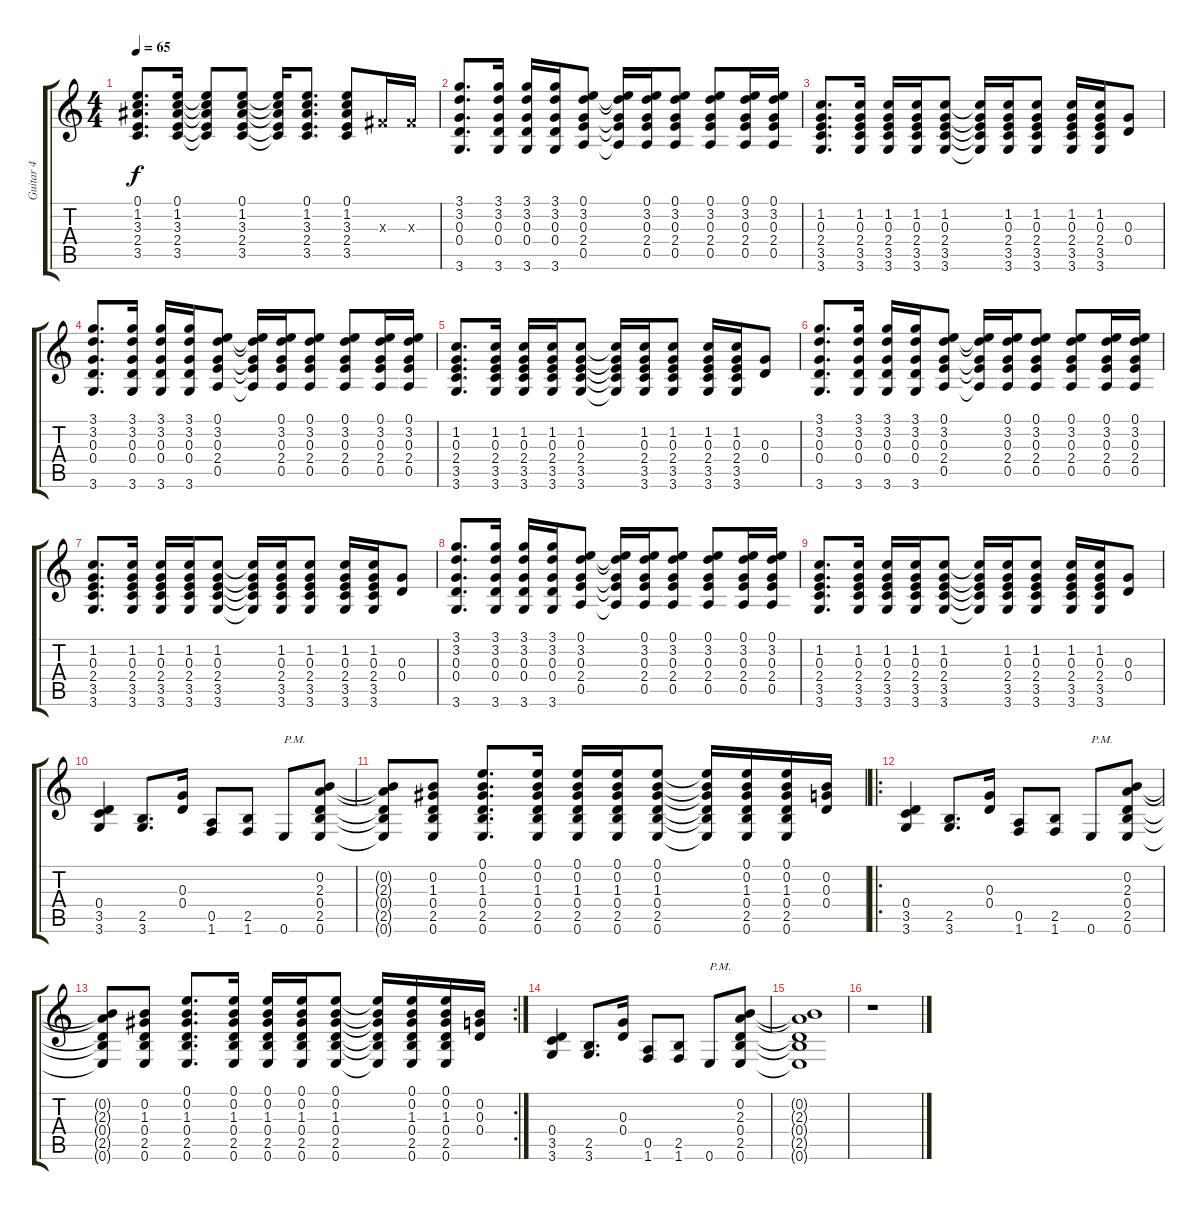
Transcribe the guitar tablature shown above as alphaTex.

\track ("Guitar 4" "Guitar 4") {instrument electricguitarclean}
\staff {score tabs}
\tuning (E4 B3 G3 D3 A2 E2) {hide}
\ts (4 4)
\tempo 65
\clef g2
\ks c
(0.1 1.2 3.3 2.4 3.5).8{d dy f} (0.1 1.2 3.3 2.4 3.5).16 (0.1{t} 1.2{t} 3.3{t} 2.4{t} 3.5{t}).8 (0.1 1.2 3.3 2.4 3.5).8 (0.1{t} 1.2{t} 3.3{t} 2.4{t} 3.5{t}).16 (0.1 1.2 3.3 2.4 3.5).8{d} (0.1 1.2 3.3 2.4 3.5).8 -1.3{x}.16 -1.3{x}.16 |
(3.1 3.2 0.3 0.4 3.6).8{d} (3.1 3.2 0.3 0.4 3.6).16 (3.1 3.2 0.3 0.4 3.6).16 (3.1 3.2 0.3 0.4 3.6).16 (0.1 3.2 0.3 2.4 0.5).8 (0.1{t} 3.2{t} 0.3{t} 2.4{t} 0.5{t}).16 (0.1 3.2 0.3 2.4 0.5).16 (0.1 3.2 0.3 2.4 0.5).8 (0.1 3.2 0.3 2.4 0.5).8 (0.1 3.2 0.3 2.4 0.5).16 (0.1 3.2 0.3 2.4 0.5).16 |
(1.2 0.3 2.4 3.5 3.6).8{d} (1.2 0.3 2.4 3.5 3.6).16 (1.2 0.3 2.4 3.5 3.6).16 (1.2 0.3 2.4 3.5 3.6).16 (1.2 0.3 2.4 3.5 3.6).8 (1.2{t} 0.3{t} 2.4{t} 3.5{t} 3.6{t}).16 (1.2 0.3 2.4 3.5 3.6).16 (1.2 0.3 2.4 3.5 3.6).8 (1.2 0.3 2.4 3.5 3.6).16 (1.2 0.3 2.4 3.5 3.6).16 (0.3 0.4).8 |
(3.1 3.2 0.3 0.4 3.6).8{d} (3.1 3.2 0.3 0.4 3.6).16 (3.1 3.2 0.3 0.4 3.6).16 (3.1 3.2 0.3 0.4 3.6).16 (0.1 3.2 0.3 2.4 0.5).8 (0.1{t} 3.2{t} 0.3{t} 2.4{t} 0.5{t}).16 (0.1 3.2 0.3 2.4 0.5).16 (0.1 3.2 0.3 2.4 0.5).8 (0.1 3.2 0.3 2.4 0.5).8 (0.1 3.2 0.3 2.4 0.5).16 (0.1 3.2 0.3 2.4 0.5).16 |
(1.2 0.3 2.4 3.5 3.6).8{d} (1.2 0.3 2.4 3.5 3.6).16 (1.2 0.3 2.4 3.5 3.6).16 (1.2 0.3 2.4 3.5 3.6).16 (1.2 0.3 2.4 3.5 3.6).8 (1.2{t} 0.3{t} 2.4{t} 3.5{t} 3.6{t}).16 (1.2 0.3 2.4 3.5 3.6).16 (1.2 0.3 2.4 3.5 3.6).8 (1.2 0.3 2.4 3.5 3.6).16 (1.2 0.3 2.4 3.5 3.6).16 (0.3 0.4).8 |
(3.1 3.2 0.3 0.4 3.6).8{d} (3.1 3.2 0.3 0.4 3.6).16 (3.1 3.2 0.3 0.4 3.6).16 (3.1 3.2 0.3 0.4 3.6).16 (0.1 3.2 0.3 2.4 0.5).8 (0.1{t} 3.2{t} 0.3{t} 2.4{t} 0.5{t}).16 (0.1 3.2 0.3 2.4 0.5).16 (0.1 3.2 0.3 2.4 0.5).8 (0.1 3.2 0.3 2.4 0.5).8 (0.1 3.2 0.3 2.4 0.5).16 (0.1 3.2 0.3 2.4 0.5).16 |
(1.2 0.3 2.4 3.5 3.6).8{d} (1.2 0.3 2.4 3.5 3.6).16 (1.2 0.3 2.4 3.5 3.6).16 (1.2 0.3 2.4 3.5 3.6).16 (1.2 0.3 2.4 3.5 3.6).8 (1.2{t} 0.3{t} 2.4{t} 3.5{t} 3.6{t}).16 (1.2 0.3 2.4 3.5 3.6).16 (1.2 0.3 2.4 3.5 3.6).8 (1.2 0.3 2.4 3.5 3.6).16 (1.2 0.3 2.4 3.5 3.6).16 (0.3 0.4).8 |
(3.1 3.2 0.3 0.4 3.6).8{d} (3.1 3.2 0.3 0.4 3.6).16 (3.1 3.2 0.3 0.4 3.6).16 (3.1 3.2 0.3 0.4 3.6).16 (0.1 3.2 0.3 2.4 0.5).8 (0.1{t} 3.2{t} 0.3{t} 2.4{t} 0.5{t}).16 (0.1 3.2 0.3 2.4 0.5).16 (0.1 3.2 0.3 2.4 0.5).8 (0.1 3.2 0.3 2.4 0.5).8 (0.1 3.2 0.3 2.4 0.5).16 (0.1 3.2 0.3 2.4 0.5).16 |
(1.2 0.3 2.4 3.5 3.6).8{d} (1.2 0.3 2.4 3.5 3.6).16 (1.2 0.3 2.4 3.5 3.6).16 (1.2 0.3 2.4 3.5 3.6).16 (1.2 0.3 2.4 3.5 3.6).8 (1.2{t} 0.3{t} 2.4{t} 3.5{t} 3.6{t}).16 (1.2 0.3 2.4 3.5 3.6).16 (1.2 0.3 2.4 3.5 3.6).8 (1.2 0.3 2.4 3.5 3.6).16 (1.2 0.3 2.4 3.5 3.6).16 (0.3 0.4).8 |
(0.4 3.5 3.6).4 (2.5 3.6).8{d} (0.3 0.4).16 (0.5 1.6).8 (2.5 1.6).8 0.6.8{txt "P.M."} (0.2 2.3 0.4 2.5 0.6).8 |
(0.2{t} 2.3{t} 0.4{t} 2.5{t} 0.6{t}).8 (0.2 1.3 0.4 2.5 0.6).8 (0.1 0.2 1.3 0.4 2.5 0.6).8{d} (0.1 0.2 1.3 0.4 2.5 0.6).16 (0.1 0.2 1.3 0.4 2.5 0.6).16 (0.1 0.2 1.3 0.4 2.5 0.6).16 (0.1 0.2 1.3 0.4 2.5 0.6).8 (0.1{t} 0.2{t} 1.3{t} 0.4{t} 2.5{t} 0.6{t}).16 (0.1 0.2 1.3 0.4 2.5 0.6).16 (0.1 0.2 1.3 0.4 2.5 0.6).16 (0.2 0.3 0.4).16 |
\ro
(0.4 3.5 3.6).4 (2.5 3.6).8{d} (0.3 0.4).16 (0.5 1.6).8 (2.5 1.6).8 0.6.8{txt "P.M."} (0.2 2.3 0.4 2.5 0.6).8 |
\rc 2
(0.2{t} 2.3{t} 0.4{t} 2.5{t} 0.6{t}).8 (0.2 1.3 0.4 2.5 0.6).8 (0.1 0.2 1.3 0.4 2.5 0.6).8{d} (0.1 0.2 1.3 0.4 2.5 0.6).16 (0.1 0.2 1.3 0.4 2.5 0.6).16 (0.1 0.2 1.3 0.4 2.5 0.6).16 (0.1 0.2 1.3 0.4 2.5 0.6).8 (0.1{t} 0.2{t} 1.3{t} 0.4{t} 2.5{t} 0.6{t}).16 (0.1 0.2 1.3 0.4 2.5 0.6).16 (0.1 0.2 1.3 0.4 2.5 0.6).16 (0.2 0.3 0.4).16 |
(0.4 3.5 3.6).4 (2.5 3.6).8{d} (0.3 0.4).16 (0.5 1.6).8 (2.5 1.6).8 0.6.8{txt "P.M."} (0.2 2.3 0.4 2.5 0.6).8 |
(0.2{t} 2.3{t} 0.4{t} 2.5{t} 0.6{t}).1 |
r.1
